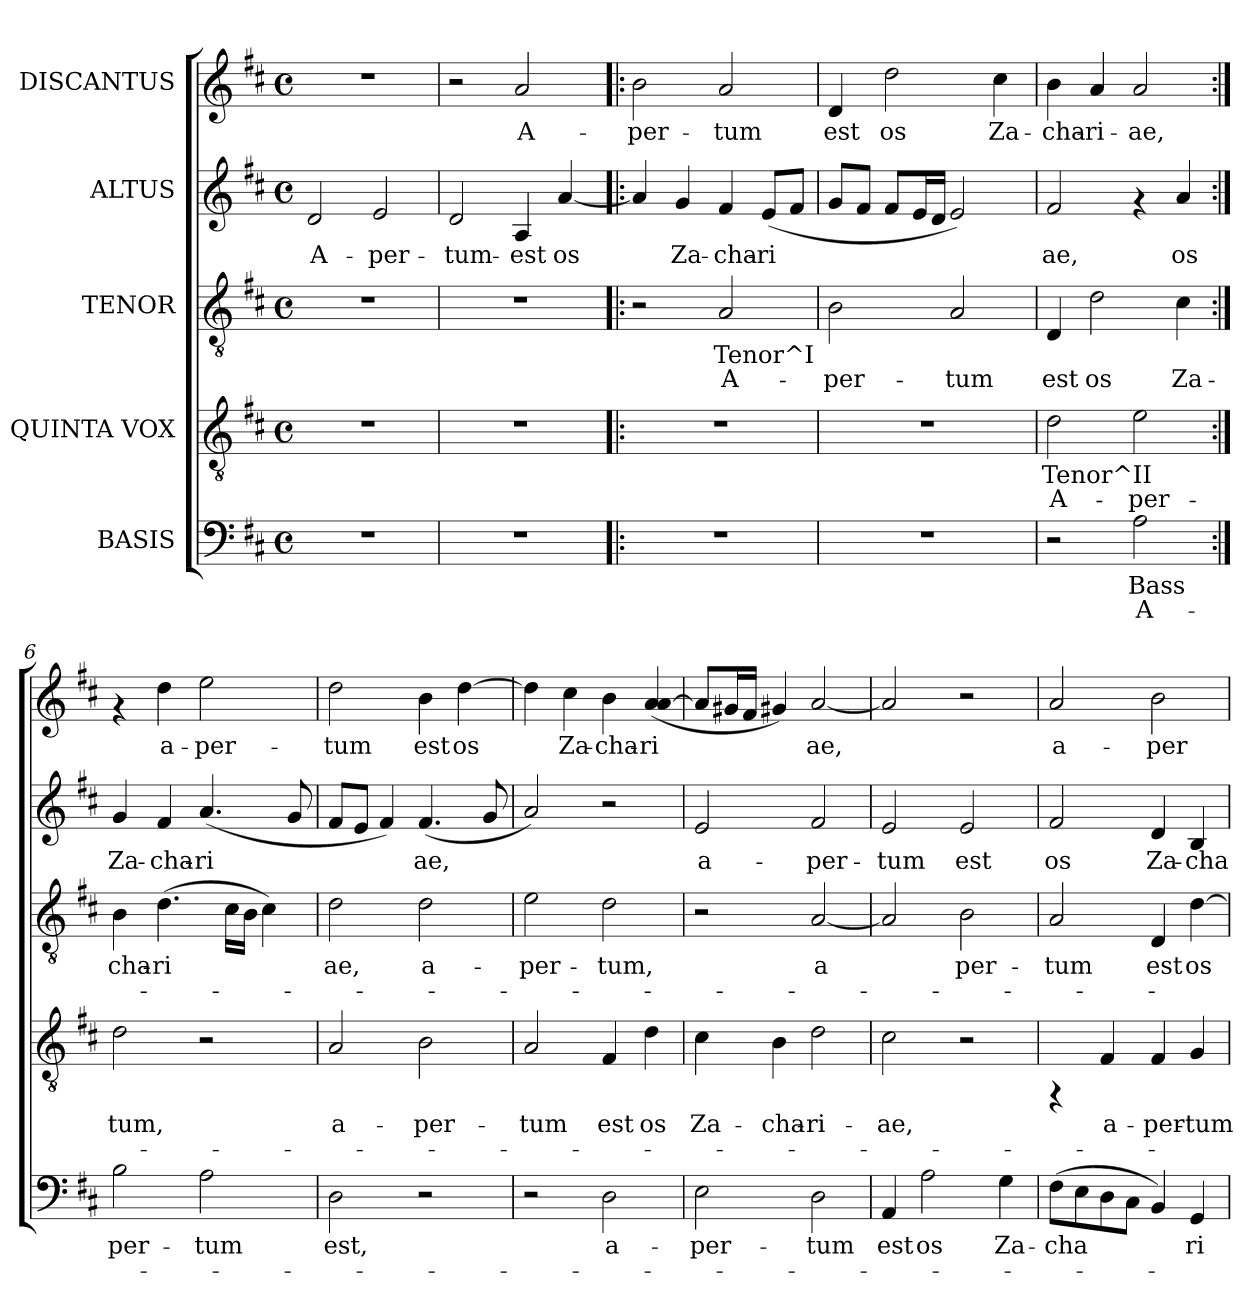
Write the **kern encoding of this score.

**kern	**text	**text	**kern	**text	**text	**kern	**text	**text	**kern	**text	**kern	**text
*part5	*part5	*part5	*part4	*part4	*part4	*part3	*part3	*part3	*part2	*part2	*part1	*part1
*staff5	*staff5	*staff5	*staff4	*staff4	*staff4	*staff3	*staff3	*staff3	*staff2	*staff2	*staff1	*staff1
*I"BASIS	*	*	*I"QUINTA VOX	*	*	*I"TENOR	*	*	*I"ALTUS	*	*I"DISCANTUS	*
!!LO:PB:g=z
*stria5	*	*	*stria5	*	*	*stria5	*	*	*stria5	*	*stria5	*
*clefF4	*	*	*clefGv2	*	*	*clefGv2	*	*	*clefG2	*	*clefG2	*
*k[f#c#]	*	*	*k[f#c#]	*	*	*k[f#c#]	*	*	*k[f#c#]	*	*k[f#c#]	*
*D:	*	*	*D:	*	*	*D:	*	*	*D:	*	*D:	*
*M4/4	*	*	*M4/4	*	*	*M4/4	*	*	*M4/4	*	*M4/4	*
*met(c)	*	*	*met(c)	*	*	*met(c)	*	*	*met(c)	*	*met(c)	*
=1	=1	=1	=1	=1	=1	=1	=1	=1	=1	=1	=1	=1
!	!	!	!	!	!	!	!	!	!	!LO:LY:b:cj	!	!
1r	.	.	1r	.	.	1r	.	.	2d/	A-	1r	.
!	!	!	!	!	!	!	!	!	!	!LO:LY:b:cj	!	!
.	.	.	.	.	.	.	.	.	2e/	-per-	.	.
=2	=2	=2	=2	=2	=2	=2	=2	=2	=2	=2	=2	=2
!	!	!	!	!	!	!	!	!	!	!LO:LY:b:cj	!	!
1r	.	.	1r	.	.	1r	.	.	2d/	-tum-	2r	.
!	!	!	!	!	!	!	!	!	!	!LO:LY:b:cj	!	!LO:LY:b:cj
.	.	.	.	.	.	.	.	.	4A/	-est	2a/	A-
!	!	!	!	!	!	!	!	!	!	!LO:LY:b:cj	!	!
.	.	.	.	.	.	.	.	.	[<4a/	os	.	.
=3!|:	=3!|:	=3!|:	=3!|:	=3!|:	=3!|:	=3!|:	=3!|:	=3!|:	=3!|:	=3!|:	=3!|:	=3!|:
!	!	!	!	!	!	!	!	!	!	!LO:LY:b:cj	!	!LO:LY:b:cj
1r	.	.	1r	.	.	2r	.	.	4a/]	.	2b\	-per-
!	!	!	!	!	!	!	!	!	!	!LO:LY:b:cj	!	!
.	.	.	.	.	.	.	.	.	4g/	Za-	.	.
!	!	!	!	!	!	!	!LO:LY:b:rj	!LO:LY:b:rj	!	!LO:LY:b:cj	!	!LO:LY:b:cj
.	.	.	.	.	.	2A/	Tenor^I	A-	4f#/	-cha-	2a/	-tum
!	!	!	!	!	!	!	!	!	!	!LO:LY:b:cj	!	!
.	.	.	.	.	.	.	.	.	(<8e/L	-ri-	.	.
!	!	!	!	!	!	!	!	!	!	!LO:LY:b:cj	!	!
.	.	.	.	.	.	.	.	.	8f#/J	--	.	.
=4	=4	=4	=4	=4	=4	=4	=4	=4	=4	=4	=4	=4
!	!	!	!	!	!	!	!LO:LY:b:rj	!LO:LY:b:rj	!	!LO:LY:b:cj	!	!LO:LY:b:cj
1r	.	.	1r	.	.	2B\	-	per-	8g/L	--	4d/	est
!	!	!	!	!	!	!	!	!	!	!LO:LY:b:cj	!	!
.	.	.	.	.	.	.	.	.	8f#/J	--	.	.
!	!	!	!	!	!	!	!	!	!	!LO:LY:b:cj	!	!LO:LY:b:cj
.	.	.	.	.	.	.	.	.	8f#/L	--	2dd\	os
!	!	!	!	!	!	!	!	!	!	!LO:LY:b:cj	!	!
.	.	.	.	.	.	.	.	.	16e/	--	.	.
!	!	!	!	!	!	!	!	!	!	!LO:LY:b:cj	!	!
.	.	.	.	.	.	.	.	.	16d/J	--	.	.
!	!	!	!	!	!	!	!LO:LY:b:rj	!LO:LY:b:rj	!	!LO:LY:b:cj	!	!
.	.	.	.	.	.	2A/	-	tum	2e/)	--	.	.
!	!	!	!	!	!	!	!	!	!	!	!	!LO:LY:b:cj
.	.	.	.	.	.	.	.	.	.	.	4cc#\	Za-
=5	=5	=5	=5	=5	=5	=5	=5	=5	=5	=5	=5	=5
!	!	!	!	!LO:LY:b:rj	!LO:LY:b:rj	!	!LO:LY:b:rj	!LO:LY:b:rj	!	!LO:LY:b:cj	!	!LO:LY:b:cj
2r	.	.	2d\	Tenor^II	A-	4D/	.	est	2f#/	-ae,	4b\	-cha-
!	!	!	!	!	!	!	!LO:LY:b:rj	!LO:LY:b:rj	!	!	!	!LO:LY:b:cj
.	.	.	.	.	.	2d\	.	os	.	.	4a/	-ri-
!	!LO:LY:b:rj	!LO:LY:b:rj	!	!LO:LY:b:rj	!LO:LY:b:rj	!	!	!	!	!	!	!LO:LY:b:cj
2A\	Bass	A-	2e\	-	per-	.	.	.	4rf	.	2a/	-ae,
!	!	!	!	!	!	!	!LO:LY:b:rj	!LO:LY:b:rj	!	!LO:LY:b:cj	!	!
.	.	.	.	.	.	4c#\	.	Za-	4a/	os	.	.
!!LO:LB:g=z
=6:|!	=6:|!	=6:|!	=6:|!	=6:|!	=6:|!	=6:|!	=6:|!	=6:|!	=6:|!	=6:|!	=6:|!	=6:|!
!	!LO:LY:b:rj	!	!	!LO:LY:b:rj	!	!	!LO:LY:b:rj	!	!	!LO:LY:b:cj	!	!
2B\	-per-	.	2d\	-tum,	.	4B\	-cha-	.	4g/	Za-	4rf	.
!	!	!	!	!	!	!	!LO:LY:b:rj	!	!	!LO:LY:b:cj	!	!LO:LY:b:cj
.	.	.	.	.	.	(>4.d\	-ri-	.	4f#/	-cha-	4dd\	a-
!	!LO:LY:b:rj	!	!	!	!	!	!	!	!	!LO:LY:b:cj	!	!LO:LY:b:cj
2A\	-tum	.	2r	.	.	.	.	.	(<4.a/	-ri-	2ee\	-per-
!	!	!	!	!	!	!	!LO:LY:b:rj	!	!	!	!	!
.	.	.	.	.	.	16c#\L	--	.	.	.	.	.
!	!	!	!	!	!	!	!LO:LY:b:rj	!	!	!	!	!
.	.	.	.	.	.	16B\J	--	.	.	.	.	.
!	!	!	!	!	!	!	!LO:LY:b:rj	!	!	!	!	!
.	.	.	.	.	.	4c#\)	--	.	.	.	.	.
!	!	!	!	!	!	!	!	!	!	!LO:LY:b:cj	!	!
.	.	.	.	.	.	.	.	.	8g/	--	.	.
=7	=7	=7	=7	=7	=7	=7	=7	=7	=7	=7	=7	=7
!	!LO:LY:b:rj	!	!	!LO:LY:b:rj	!	!	!LO:LY:b:rj	!	!	!LO:LY:b:cj	!	!LO:LY:b:cj
2D\	est,	.	2A/	a-	.	2d\	-ae,	.	8f#/L	--	2dd\	-tum
!	!	!	!	!	!	!	!	!	!	!LO:LY:b:cj	!	!
.	.	.	.	.	.	.	.	.	8e/J	--	.	.
!	!	!	!	!	!	!	!	!	!	!LO:LY:b:cj	!	!
.	.	.	.	.	.	.	.	.	4f#/)	--	.	.
!	!	!	!	!LO:LY:b:rj	!	!	!LO:LY:b:rj	!	!	!LO:LY:b:cj	!	!LO:LY:b:cj
2r	.	.	2B\	-per-	.	2d\	a-	.	(<4.f#/	-ae,	4b\	est
!	!	!	!	!	!	!	!	!	!	!	!	!LO:LY:b:cj
.	.	.	.	.	.	.	.	.	.	.	[>4dd\	os
!	!	!	!	!	!	!	!	!	!	!LO:LY:b:cj	!	!
.	.	.	.	.	.	.	.	.	8g/	.	.	.
=8	=8	=8	=8	=8	=8	=8	=8	=8	=8	=8	=8	=8
!	!	!	!	!LO:LY:b:rj	!	!	!LO:LY:b:rj	!	!	!LO:LY:b:cj	!	!LO:LY:b:cj
2r	.	.	2A/	-tum	.	2e\	-per-	.	2a/)	.	4dd\]	.
!	!	!	!	!	!	!	!	!	!	!	!	!LO:LY:b:cj
.	.	.	.	.	.	.	.	.	.	.	4cc#\	Za-
!	!LO:LY:b:rj	!	!	!LO:LY:b:rj	!	!	!LO:LY:b:rj	!	!	!	!	!LO:LY:b:cj
2D\	a-	.	4F#/	est	.	2d\	-tum,	.	2r	.	4b\	-cha-
!	!	!	!	!LO:LY:b:rj	!	!	!	!	!	!	!	!LO:LY:b:cj
.	.	.	4d\	os	.	.	.	.	.	.	(<4a/ [<4a/	-ri-
=9	=9	=9	=9	=9	=9	=9	=9	=9	=9	=9	=9	=9
!	!LO:LY:b:rj	!	!	!LO:LY:b:rj	!	!	!	!	!	!LO:LY:b:cj	!	!LO:LY:b:cj
2E\	-per-	.	4c#\	Za-	.	2r	.	.	2e/	a-	8a/L]	--
!	!	!	!	!	!	!	!	!	!	!	!	!LO:LY:b:cj
.	.	.	.	.	.	.	.	.	.	.	16g#/	--
!	!	!	!	!	!	!	!	!	!	!	!	!LO:LY:b:cj
.	.	.	.	.	.	.	.	.	.	.	16f#/J	--
!	!	!	!	!LO:LY:b:rj	!	!	!	!	!	!	!	!LO:LY:b:cj
.	.	.	4B\	-cha-	.	.	.	.	.	.	4g#X/)	--
!	!LO:LY:b:rj	!	!	!LO:LY:b:rj	!	!	!LO:LY:b:rj	!	!	!LO:LY:b:cj	!	!LO:LY:b:cj
2D\	-tum	.	2d\	-ri-	.	[<2A/	a-	.	2f#/	-per-	[<2a/	-ae,
=10	=10	=10	=10	=10	=10	=10	=10	=10	=10	=10	=10	=10
!	!LO:LY:b:rj	!	!	!LO:LY:b:rj	!	!	!LO:LY:b:rj	!	!	!LO:LY:b:cj	!	!LO:LY:b:cj
4AA/	est	.	2c#\	-ae,	.	2A/]	--	.	2e/	-tum	2a/]	.
!	!LO:LY:b:rj	!	!	!	!	!	!	!	!	!	!	!
2A\	os	.	.	.	.	.	.	.	.	.	.	.
!	!	!	!	!	!	!	!LO:LY:b:rj	!	!	!LO:LY:b:cj	!	!
.	.	.	2r	.	.	2B\	-per-	.	2e/	est	2r	.
!	!LO:LY:b:rj	!	!	!	!	!	!	!	!	!	!	!
4G\	Za-	.	.	.	.	.	.	.	.	.	.	.
=11	=11	=11	=11	=11	=11	=11	=11	=11	=11	=11	=11	=11
!	!LO:LY:b:rj	!	!	!	!	!	!LO:LY:b:rj	!	!	!LO:LY:b:cj	!	!LO:LY:b:cj
(>8F#\L	-cha-	.	4rFF	.	.	2A/	-tum	.	2f#/	os	2a/	a-
!	!LO:LY:b:rj	!	!	!	!	!	!	!	!	!	!	!
8E\	--	.	.	.	.	.	.	.	.	.	.	.
!	!LO:LY:b:rj	!	!	!LO:LY:b:rj	!	!	!	!	!	!	!	!
8D\	--	.	4F#/	a-	.	.	.	.	.	.	.	.
!	!LO:LY:b:rj	!	!	!	!	!	!	!	!	!	!	!
8C#\J	--	.	.	.	.	.	.	.	.	.	.	.
!	!LO:LY:b:rj	!	!	!LO:LY:b:rj	!	!	!LO:LY:b:rj	!	!	!LO:LY:b:cj	!	!LO:LY:b:cj
4BB/)	--	.	4F#/	-per-	.	4D/	est	.	4d/	Za-	2b\	-per-
!	!LO:LY:b:rj	!	!	!LO:LY:b:rj	!	!	!LO:LY:b:rj	!	!	!LO:LY:b:cj	!	!
4GG/	-ri-	.	4G/	-tum	.	[>4d\	os	.	4B/	-cha-	.	.
=	=	=	=	=	=	=	=	=	=	=	=	=
*-	*-	*-	*-	*-	*-	*-	*-	*-	*-	*-	*-	*-
